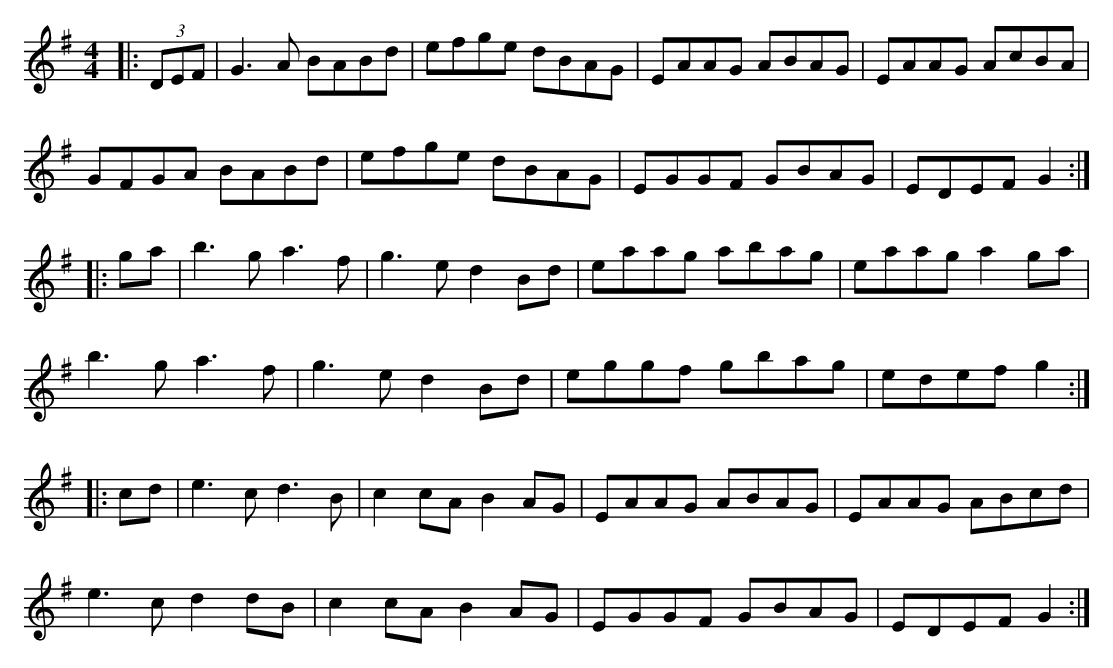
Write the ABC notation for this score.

X:1
M:4/4
K:G
|:(3DEF|G3A BABd|efge dBAG|EAAG ABAG|EAAG AcBA|
GFGA BABd|efge dBAG|EGGF GBAG|EDEF G2:|
|:ga|b3g a3f|g3e d2 Bd|eaag abag|eaag a2 ga|
b3g a3f|g3e d2 Bd|eggf gbag|edef g2:|
|:cd|e3c d3B|c2cA B2 AG|EAAG ABAG|EAAG ABcd|
e3c d2dB|c2cA B2 AG|EGGF GBAG|EDEF G2:|
